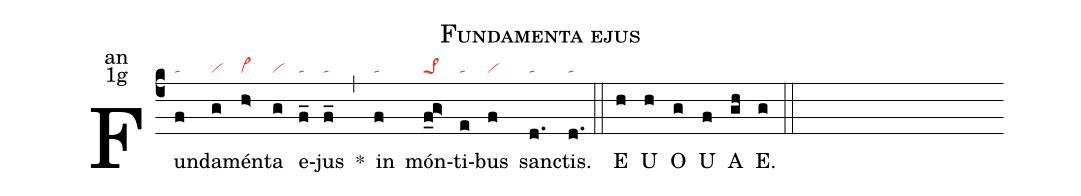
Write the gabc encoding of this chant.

name:Fundamenta ejus;
office-part:an;
mode:1g;
nabc-lines:1;
%%
(c4) Fun(f|ta)da(g|vi)mén(h>|cl~)ta(g|vi) e(f_|ta)jus(f_|ta) <sp>*</sp>(,) in(f|ta) món(f_g>|pe>1)ti(e|ta)bus(f|vi) san(d.|ta)ctis.(d.|ta) (::)

<eu>E(h) U(h) O(g) U(f) A(gh) E.(g) </eu>(::)
